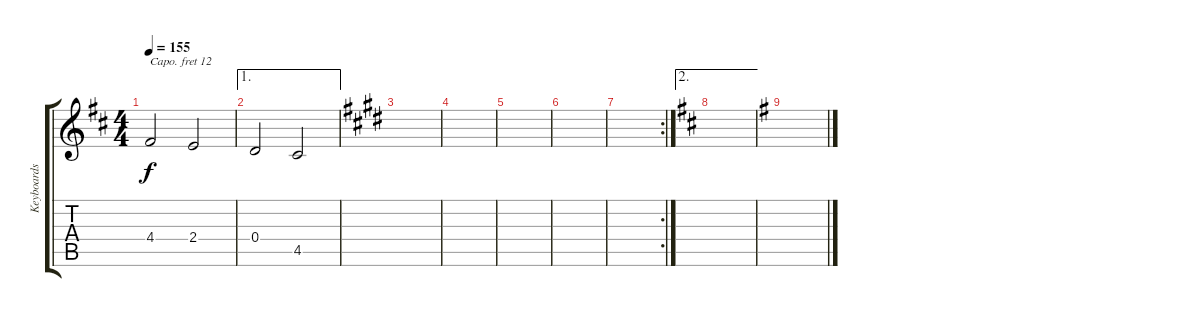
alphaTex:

\track ("Keyboards" "Keyboards") {instrument acousticgrandpiano}
\staff {score tabs}
\capo 12
\tuning (E4 B3 G3 D3 A2 E2) {hide}
\ts (4 4)
\tempo 155
\clef g2
\ks d
4.4.2{dy f} 2.4.2 |
\ae 1
0.4.2 4.5.2 |
\ks e
|
|
|
|
\rc 2
|
\ae 2
\ks d
|
\ks g
